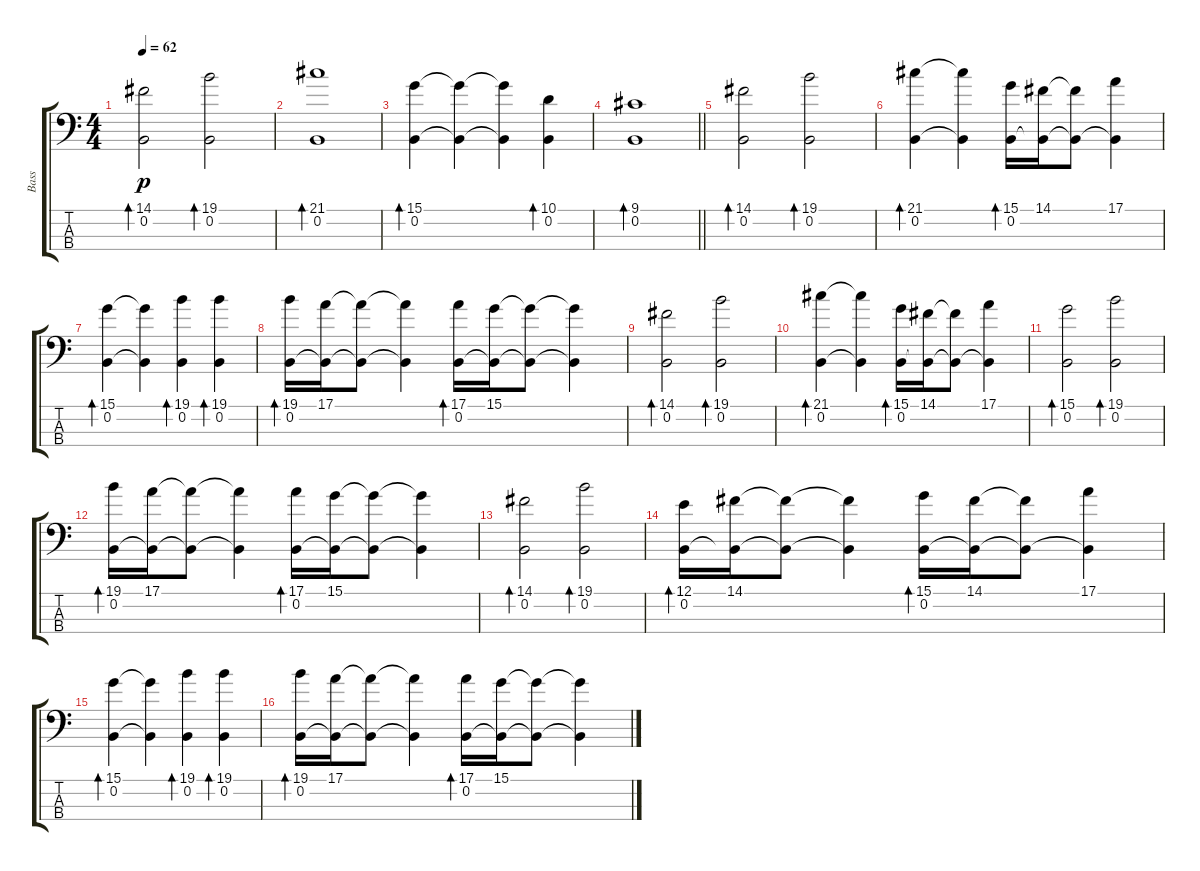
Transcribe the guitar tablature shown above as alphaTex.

\track ("Bass" "Bass") {instrument electricbassfinger}
\staff {score tabs}
\tuning (E2 B1 Gb1 B0) {hide}
\ts (4 4)
\tempo 62
\clef f4
\ks c
(14.1 0.2).2{bd 120 dy p} (19.1 0.2).2{bd 120} |
(21.1 0.2).1{bd 120} |
(15.1 0.2).4{bd 120} (15.1{t} 0.2{t}).4 (15.1{t} 0.2{t}).4 (10.1 0.2).4{bd 120} |
\barLineRight lightlight
(9.1 0.2).1{bd 120} |
(14.1 0.2).2{bd 120} (19.1 0.2).2{bd 120} |
(21.1 0.2).4{bd 120} (21.1{t} 0.2{t}).4 (15.1 0.2).16{bd 120} (14.1 0.2{t}).16 (14.1{t} 0.2{t}).8 (17.1 0.2{t}).4 |
(15.1 0.2).4{bd 120} (15.1{t} 0.2{t}).4 (19.1 0.2).4{bd 120} (19.1 0.2).4{bd 120} |
(19.1 0.2).16{bd 120} (17.1 0.2{t}).16 (17.1{t} 0.2{t}).8 (17.1{t} 0.2{t}).4 (17.1 0.2).16{bd 120} (15.1 0.2{t}).16 (15.1{t} 0.2{t}).8 (15.1{t} 0.2{t}).4 |
(14.1 0.2).2{bd 120} (19.1 0.2).2{bd 120} |
(21.1 0.2).4{bd 120} (21.1{t} 0.2{t}).4 (15.1 0.2).16{bd 120} (14.1 0.2{t}).16 (14.1{t} 0.2{t}).8 (17.1 0.2{t}).4 |
(15.1 0.2).2{bd 120} (19.1 0.2).2{bd 120} |
(19.1 0.2).16{bd 120} (17.1 0.2{t}).16 (17.1{t} 0.2{t}).8 (17.1{t} 0.2{t}).4 (17.1 0.2).16{bd 120} (15.1 0.2{t}).16 (15.1{t} 0.2{t}).8 (15.1{t} 0.2{t}).4 |
(14.1 0.2).2{bd 120} (19.1 0.2).2{bd 120} |
(12.1 0.2).16{bd 120} (14.1 0.2{t}).16 (14.1{t} 0.2{t}).8 (14.1{t} 0.2{t}).4 (15.1 0.2).16{bd 120} (14.1 0.2{t}).16 (14.1{t} 0.2{t}).8 (17.1 0.2{t}).4 |
(15.1 0.2).4{bd 120} (15.1{t} 0.2{t}).4 (19.1 0.2).4{bd 120} (19.1 0.2).4{bd 120} |
(19.1 0.2).16{bd 120} (17.1 0.2{t}).16 (17.1{t} 0.2{t}).8 (17.1{t} 0.2{t}).4 (17.1 0.2).16{bd 120} (15.1 0.2{t}).16 (15.1{t} 0.2{t}).8 (15.1{t} 0.2{t}).4
